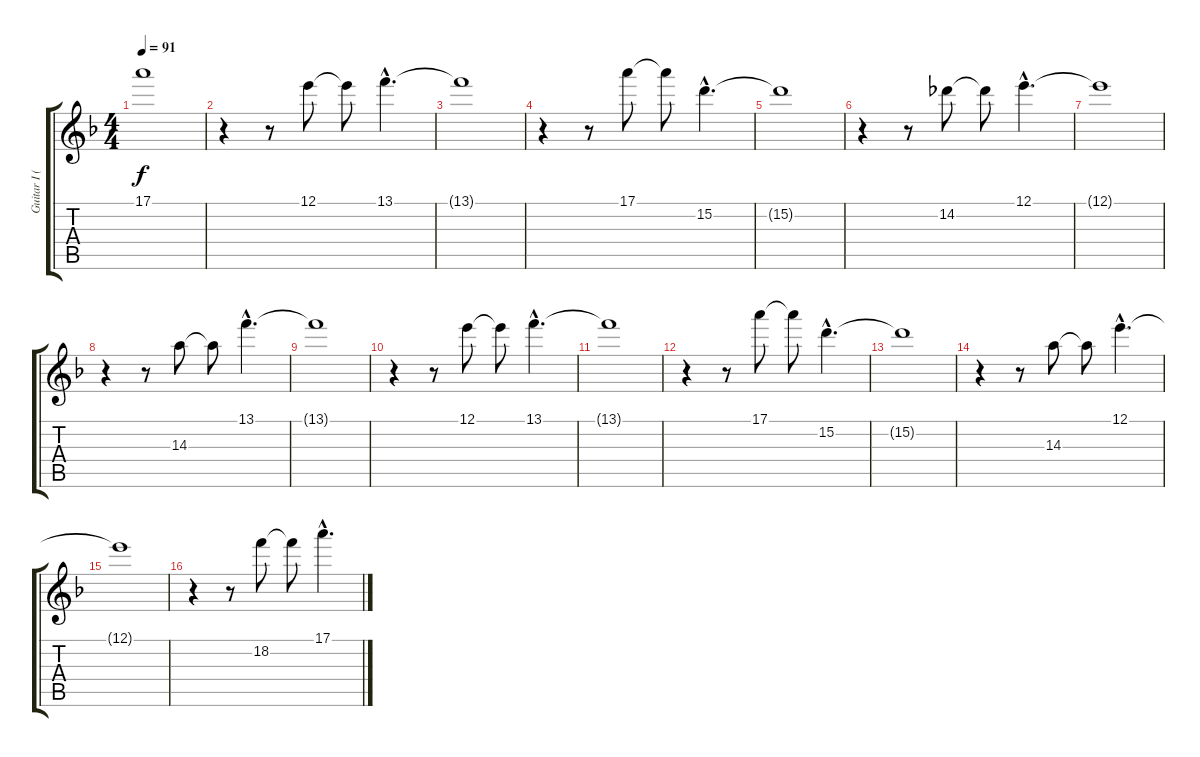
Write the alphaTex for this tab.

\track ("Guitar I (Sugizo & Inoran)" "Guitar I (") {instrument distortionguitar}
\staff {score tabs}
\tuning (E4 B3 G3 D3 A2 E2) {hide}
\ts (4 4)
\tempo 91
\clef g2
\ks f
17.1{t}.1{dy f} |
r.4 r.8 12.1.8 12.1{t}.8 13.1{hac}.4{d} |
13.1{t}.1 |
r.4 r.8 17.1.8 17.1{t}.8 15.2{hac}.4{d} |
15.2{t}.1 |
r.4 r.8 14.2.8 14.2{t}.8 12.1{hac}.4{d} |
12.1{t}.1 |
r.4 r.8 14.3.8 14.3{t}.8 13.1{hac}.4{d} |
13.1{t}.1 |
r.4 r.8 12.1.8 12.1{t}.8 13.1{hac}.4{d} |
13.1{t}.1 |
r.4 r.8 17.1.8 17.1{t}.8 15.2{hac}.4{d} |
15.2{t}.1 |
r.4 r.8 14.3.8 14.3{t}.8 12.1{hac}.4{d} |
12.1{t}.1 |
r.4 r.8 18.2.8 18.2{t}.8 17.1{hac}.4{d}
